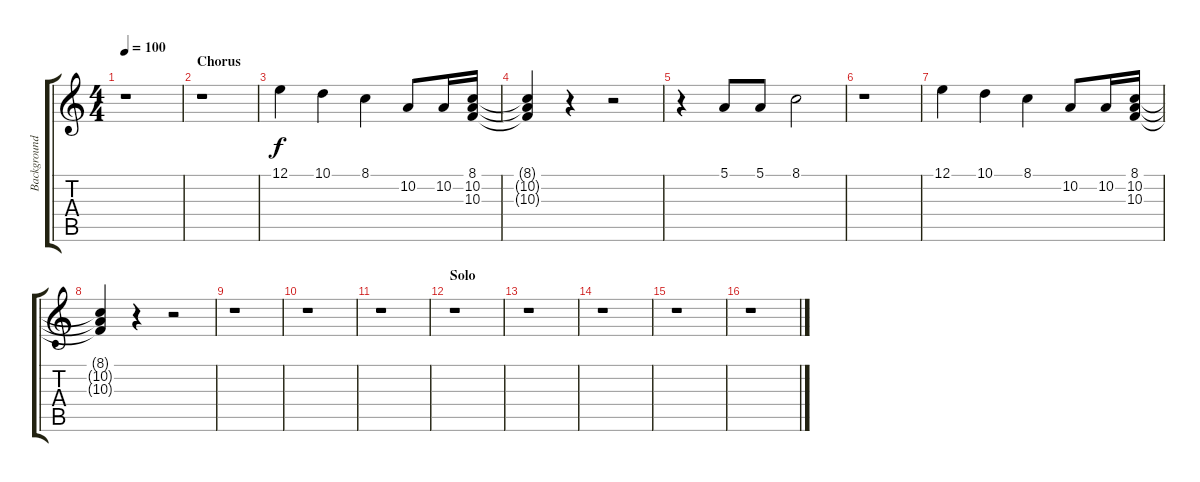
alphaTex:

\track ("Background Vocals" "Background") {instrument lead2sawtooth}
\staff {score tabs}
\tuning (E4 B3 G3 D3 A2 E2) {hide}
\ts (4 4)
\tempo 100
\clef g2
\ks c
r.1{dy f} |
\section ("" "Chorus")
r.1 |
12.1.4 10.1.4 8.1.4 10.2.8 10.2.16 (8.1 10.2 10.3).16 |
(8.1{t} 10.2{t} 10.3{t}).4 r.4 r.2 |
r.4 5.1.8 5.1.8 8.1.2 |
r.1 |
12.1.4 10.1.4 8.1.4 10.2.8 10.2.16 (8.1 10.2 10.3).16 |
(8.1{t} 10.2{t} 10.3{t}).4 r.4 r.2 |
r.1 |
r.1 |
r.1 |
\section ("" "Solo")
r.1 |
r.1 |
r.1 |
r.1 |
r.1
